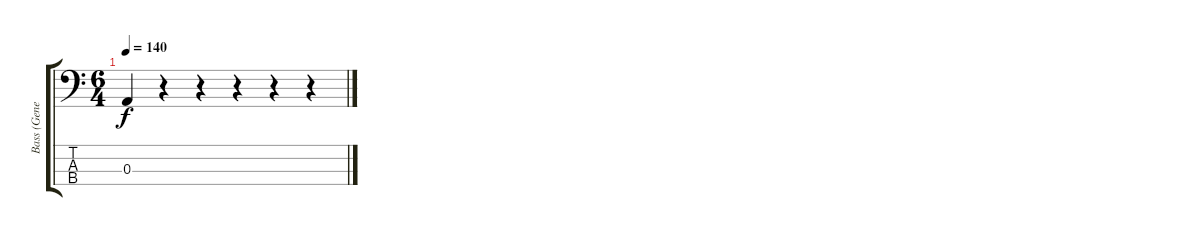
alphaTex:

\track ("Bass (Gene)" "Bass (Gene") {instrument electricbasspick}
\staff {score tabs}
\tuning (G2 D2 A1 E1) {hide}
\ts (6 4)
\tempo 140
\clef f4
\ks c
0.3.4{dy f} r.4 r.4 r.4 r.4 r.4
